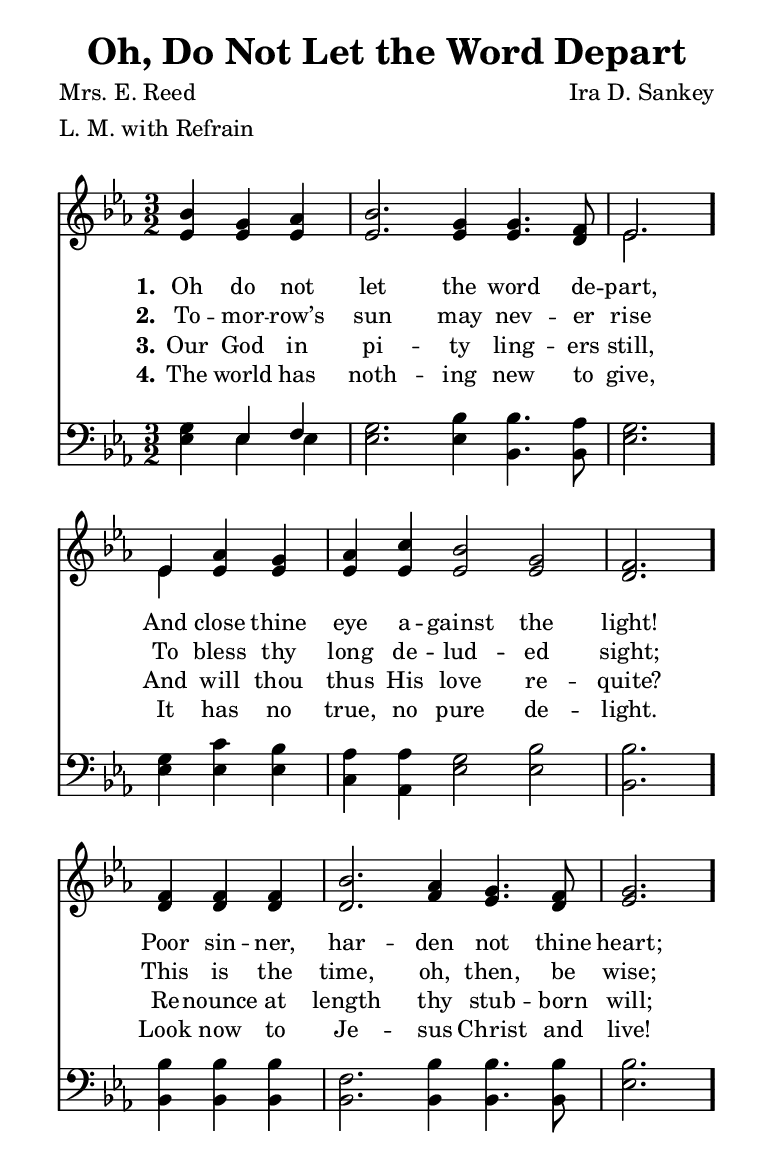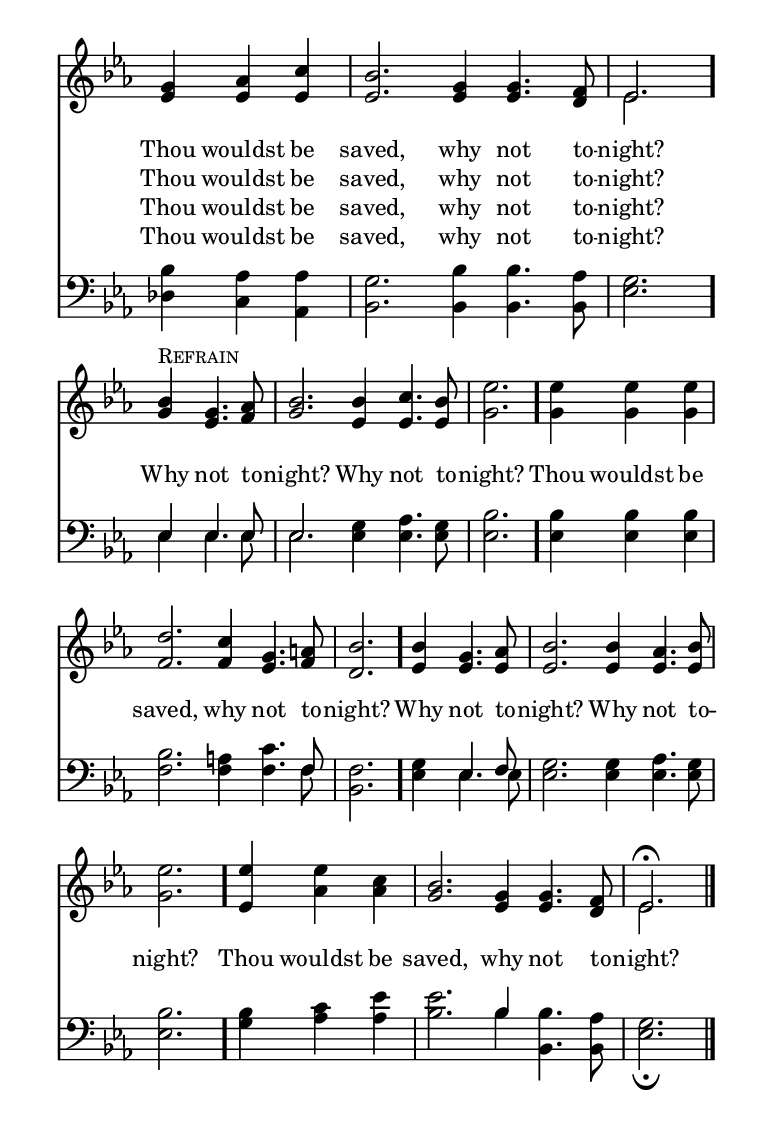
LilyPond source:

\include "common/global.ily"
\paper {
  \include "common/paper.ily"
  %ragged-bottom = ##t
  %ragged-last-bottom = ##t
  %systems-per-page = ##f
  %page-count = ##f
}

\header{
  %gospel
  hymnnumber = "107"
  title = "Oh, Do Not Let the Word Depart"
  tunename = ""
  meter = "L. M. with Refrain"
  poet = "Mrs. E. Reed"
  composer = "Ira D. Sankey"
  %copyright = ""
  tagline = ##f
}

% for fermata in MIDI
ta = { \tempo 2=80 }
tb = { \tempo 2=40 }

patternA = { c4 c4 c4 | c2. c4 c4. c8 | c2. }
patternB = { c4 c4 c4 | c4 c4 c2 c2 | c2. }
patternC = { c4 c4. c8 | c2. }

global = {
  \include "common/overrides.ily"
  \override Staff.TimeSignature.style = #'numbered
  \time 3/2
  \override Score.MetronomeMark.transparent = ##t % hide all fermata changes too
  \ta
  \key ees \major
  \partial 2.
  \autoBeamOff
}

notesSoprano = {
\global
\relative c'' {

  \changePitch \patternA { bes g aes | bes g g f | ees }
  \changePitch \patternB { ees aes g | aes c bes g | f }
  \changePitch \patternA { f f f | bes aes g f | g }
  \changePitch \patternA { g aes c | bes g g f | ees }

  << s^\markup { \small \caps "Refrain" }
  \changePitch \patternC { bes' g aes | bes bes c bes ees } >>
  \changePitch \patternA { ees ees ees | d c g a! | bes }
  \changePitch \patternC { bes g aes | bes bes aes bes | ees }
  \changePitch \patternA { ees ees c | bes g g f | \tb ees \fermata \ta } % XXX this tempo change is not respected

  \bar "|."

}
}

notesAlto = {
\global
\relative e' {

  \changePitch \patternA { ees ees ees | ees ees ees d | ees }
  \changePitch \patternB { ees ees ees | ees ees ees ees | d }
  \changePitch \patternA { d d d | d f ees d | ees }
  \changePitch \patternA { ees ees ees | ees ees ees d | ees }

  \changePitch \patternC { g ees f | g ees ees ees | g }
  \changePitch \patternA { g g g | f f ees f | d }
  \changePitch \patternC { ees ees ees | ees ees ees ees | g }
  \changePitch \patternA { ees aes aes | g ees ees d | ees }

}
}

notesTenor = {
\global
\relative a {

  \changePitch \patternA { g ees f | g bes bes aes | g }
  \changePitch \patternB { g c bes | aes aes g bes | bes }
  \changePitch \patternA { bes bes bes | f bes bes bes | bes }
  \changePitch \patternA { bes aes aes | g bes bes aes | g }

  \changePitch \patternC { ees ees ees | ees g aes g | bes }
  \changePitch \patternA { bes bes bes | bes a! c f, | f }
  \changePitch \patternC { g ees f | g g aes g | bes }
  \changePitch \patternA { bes c ees | ees bes bes aes | g }

}
}

notesBass = {
\global
\relative f {

  \changePitch \patternA { ees ees ees | ees ees bes bes | ees }
  \changePitch \patternB { ees ees ees | c aes ees' ees | bes }
  \changePitch \patternA { bes bes bes | bes bes bes bes | ees }
  \changePitch \patternA { des c aes | bes bes bes bes | ees }

  \changePitch \patternC { ees ees ees | ees ees ees ees | ees }
  \changePitch \patternA { ees ees ees | f f f f | bes, }
  \changePitch \patternC { ees ees ees | ees ees ees ees | ees }
  \changePitch \patternA { g aes aes | bes bes bes, bes | \tb ees_\fermata \ta }

}
}

Refrain = \lyricmode {

Why not to -- night? Why not to -- night? \bar "."
Thou wouldst be saved, why not to -- night? \bar "."
Why not to -- night? Why not to -- night? \bar "."
Thou wouldst be saved, why not to -- night? \bar "."

}

wordsA = \lyricmode {
\set stanza = "1."

Oh do not let the word de -- part, \bar "."
And close thine eye a -- gainst the light! \bar "."
Poor sin -- ner, har -- den not thine heart; \bar "."
Thou wouldst be saved, why not to -- night? \bar "."

}

wordsB = \lyricmode {
\set stanza = "2."

To -- mor -- row’s sun may nev -- er rise
To bless thy long de -- lud -- ed sight;
This is the time, oh, then, be wise;
Thou wouldst be saved, why not to -- night?

\Refrain

}

wordsC = \lyricmode {
\set stanza = "3."

Our God in pi -- ty ling -- ers still,
And will thou thus His love re -- quite?
Re -- nounce at length thy stub -- born will;
Thou wouldst be saved, why not to -- night?

}

wordsD = \lyricmode {
\set stanza = "4."

The world has noth -- ing new to give,
It has no true, no pure de -- light.
Look now to Je -- sus Christ and live!
Thou wouldst be saved, why not to -- night?

}

\score {
  \context ChoirStaff <<
    \context Staff = upper <<
      \set Staff.autoBeaming = ##f
      \set ChoirStaff.systemStartDelimiter = #'SystemStartBar
      \set ChoirStaff.printPartCombineTexts = ##f
      \partcombine #'(2 . 9) \notesSoprano \notesAlto
      \context NullVoice = sopranos { \voiceOne << \notesSoprano >> }
      \context NullVoice = altos { \voiceTwo << \notesAlto >> }
      \context Lyrics = one   \lyricsto sopranos \wordsA
      \context Lyrics = two   \lyricsto sopranos \wordsB
      \context Lyrics = three \lyricsto sopranos \wordsC
      \context Lyrics = four  \lyricsto sopranos \wordsD
    >>
    \context Staff = men <<
      \set Staff.autoBeaming = ##f
      \clef bass
      \set ChoirStaff.printPartCombineTexts = ##f
      \partcombine #'(2 . 9) \notesTenor \notesBass
      \context NullVoice = tenors { \voiceOne << \notesTenor >> }
      \context NullVoice = basses { \voiceTwo << \notesBass >> }
    >>
  >>
  \layout {
    \include "common/layout.ily"
  }
  \midi{
    \include "common/midi.ily"
  }
}

\version "2.19.49"  % necessary for upgrading to future LilyPond versions.

% vi:set et ts=2 sw=2 ai nocindent syntax=lilypond:
